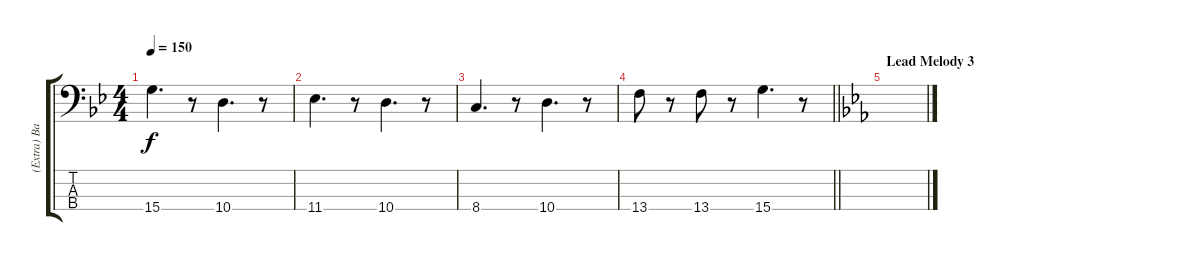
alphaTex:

\track ("(Extra) Bass" "(Extra) Ba") {instrument electricbassfinger}
\staff {score tabs}
\tuning (G2 D2 A1 E1) {hide}
\ts (4 4)
\tempo 150
\clef f4
\ks gminor
15.4.4{d dy f} r.8 10.4.4{d} r.8 |
11.4.4{d} r.8 10.4.4{d} r.8 |
8.4.4{d} r.8 10.4.4{d} r.8 |
\barLineRight lightlight
13.4.8 r.8 13.4.8 r.8 15.4.4{d} r.8 |
\section ("" "Lead Melody 3")
\ks cminor
